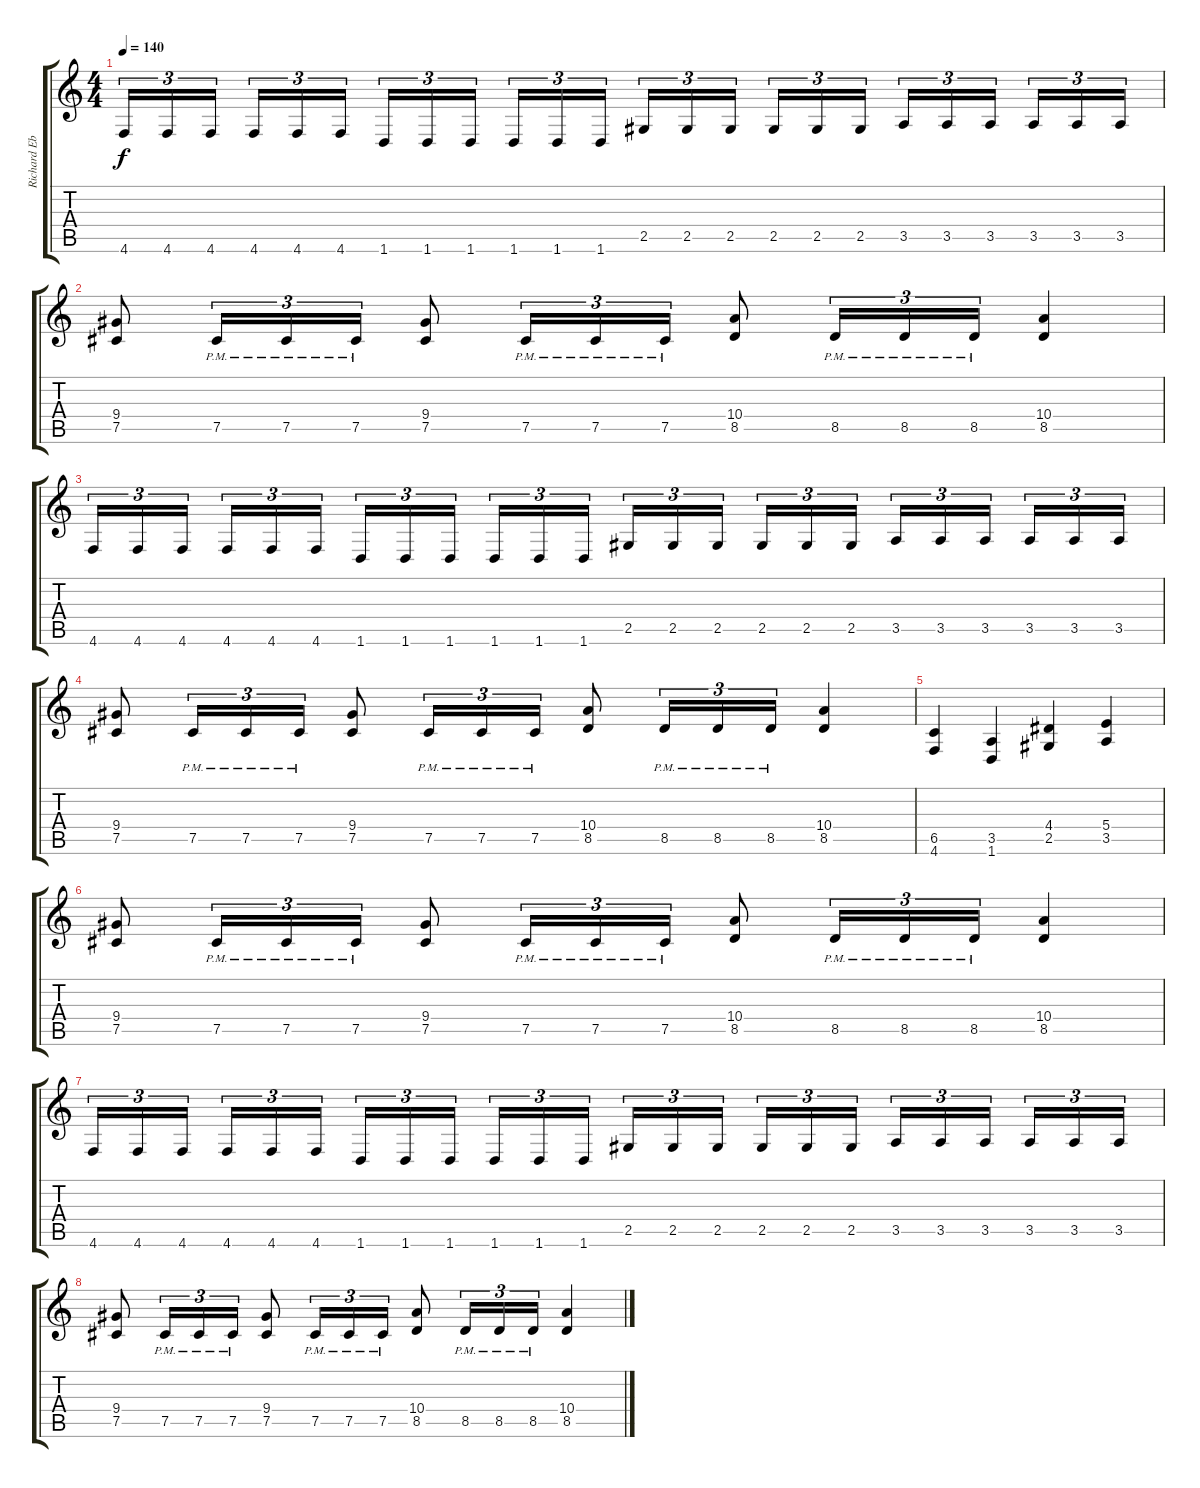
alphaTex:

\track ("Richard Ebisch (Lead)" "Richard Eb") {instrument distortionguitar}
\staff {score tabs}
\tuning (Db4 Ab3 E3 B2 Gb2 Db2) {hide}
\ts (4 4)
\tempo 140
\clef g2
\ks c
4.6.16{tu (3 2) dy f} 4.6.16{tu (3 2)} 4.6.16{tu (3 2) beam splitsecondary} 4.6.16{tu (3 2)} 4.6.16{tu (3 2)} 4.6.16{tu (3 2)} 1.6.16{tu (3 2)} 1.6.16{tu (3 2)} 1.6.16{tu (3 2) beam splitsecondary} 1.6.16{tu (3 2)} 1.6.16{tu (3 2)} 1.6.16{tu (3 2)} 2.5.16{tu (3 2)} 2.5.16{tu (3 2)} 2.5.16{tu (3 2) beam splitsecondary} 2.5.16{tu (3 2)} 2.5.16{tu (3 2)} 2.5.16{tu (3 2)} 3.5.16{tu (3 2)} 3.5.16{tu (3 2)} 3.5.16{tu (3 2) beam splitsecondary} 3.5.16{tu (3 2)} 3.5.16{tu (3 2)} 3.5.16{tu (3 2)} |
(9.4 7.5).8 7.5{pm}.16{tu (3 2)} 7.5{pm}.16{tu (3 2)} 7.5{pm}.16{tu (3 2)} (9.4 7.5).8 7.5{pm}.16{tu (3 2)} 7.5{pm}.16{tu (3 2)} 7.5{pm}.16{tu (3 2)} (10.4 8.5).8 8.5{pm}.16{tu (3 2)} 8.5{pm}.16{tu (3 2)} 8.5{pm}.16{tu (3 2)} (10.4 8.5).4 |
4.6.16{tu (3 2)} 4.6.16{tu (3 2)} 4.6.16{tu (3 2) beam splitsecondary} 4.6.16{tu (3 2)} 4.6.16{tu (3 2)} 4.6.16{tu (3 2)} 1.6.16{tu (3 2)} 1.6.16{tu (3 2)} 1.6.16{tu (3 2) beam splitsecondary} 1.6.16{tu (3 2)} 1.6.16{tu (3 2)} 1.6.16{tu (3 2)} 2.5.16{tu (3 2)} 2.5.16{tu (3 2)} 2.5.16{tu (3 2) beam splitsecondary} 2.5.16{tu (3 2)} 2.5.16{tu (3 2)} 2.5.16{tu (3 2)} 3.5.16{tu (3 2)} 3.5.16{tu (3 2)} 3.5.16{tu (3 2) beam splitsecondary} 3.5.16{tu (3 2)} 3.5.16{tu (3 2)} 3.5.16{tu (3 2)} |
(9.4 7.5).8 7.5{pm}.16{tu (3 2)} 7.5{pm}.16{tu (3 2)} 7.5{pm}.16{tu (3 2)} (9.4 7.5).8 7.5{pm}.16{tu (3 2)} 7.5{pm}.16{tu (3 2)} 7.5{pm}.16{tu (3 2)} (10.4 8.5).8 8.5{pm}.16{tu (3 2)} 8.5{pm}.16{tu (3 2)} 8.5{pm}.16{tu (3 2)} (10.4 8.5).4 |
(6.5 4.6).4 (3.5 1.6).4 (4.4 2.5).4 (5.4 3.5).4 |
(9.4 7.5).8 7.5{pm}.16{tu (3 2)} 7.5{pm}.16{tu (3 2)} 7.5{pm}.16{tu (3 2)} (9.4 7.5).8 7.5{pm}.16{tu (3 2)} 7.5{pm}.16{tu (3 2)} 7.5{pm}.16{tu (3 2)} (10.4 8.5).8 8.5{pm}.16{tu (3 2)} 8.5{pm}.16{tu (3 2)} 8.5{pm}.16{tu (3 2)} (10.4 8.5).4 |
4.6.16{tu (3 2)} 4.6.16{tu (3 2)} 4.6.16{tu (3 2) beam splitsecondary} 4.6.16{tu (3 2)} 4.6.16{tu (3 2)} 4.6.16{tu (3 2)} 1.6.16{tu (3 2)} 1.6.16{tu (3 2)} 1.6.16{tu (3 2) beam splitsecondary} 1.6.16{tu (3 2)} 1.6.16{tu (3 2)} 1.6.16{tu (3 2)} 2.5.16{tu (3 2)} 2.5.16{tu (3 2)} 2.5.16{tu (3 2) beam splitsecondary} 2.5.16{tu (3 2)} 2.5.16{tu (3 2)} 2.5.16{tu (3 2)} 3.5.16{tu (3 2)} 3.5.16{tu (3 2)} 3.5.16{tu (3 2) beam splitsecondary} 3.5.16{tu (3 2)} 3.5.16{tu (3 2)} 3.5.16{tu (3 2)} |
(9.4 7.5).8 7.5{pm}.16{tu (3 2)} 7.5{pm}.16{tu (3 2)} 7.5{pm}.16{tu (3 2)} (9.4 7.5).8 7.5{pm}.16{tu (3 2)} 7.5{pm}.16{tu (3 2)} 7.5{pm}.16{tu (3 2)} (10.4 8.5).8 8.5{pm}.16{tu (3 2)} 8.5{pm}.16{tu (3 2)} 8.5{pm}.16{tu (3 2)} (10.4 8.5).4
